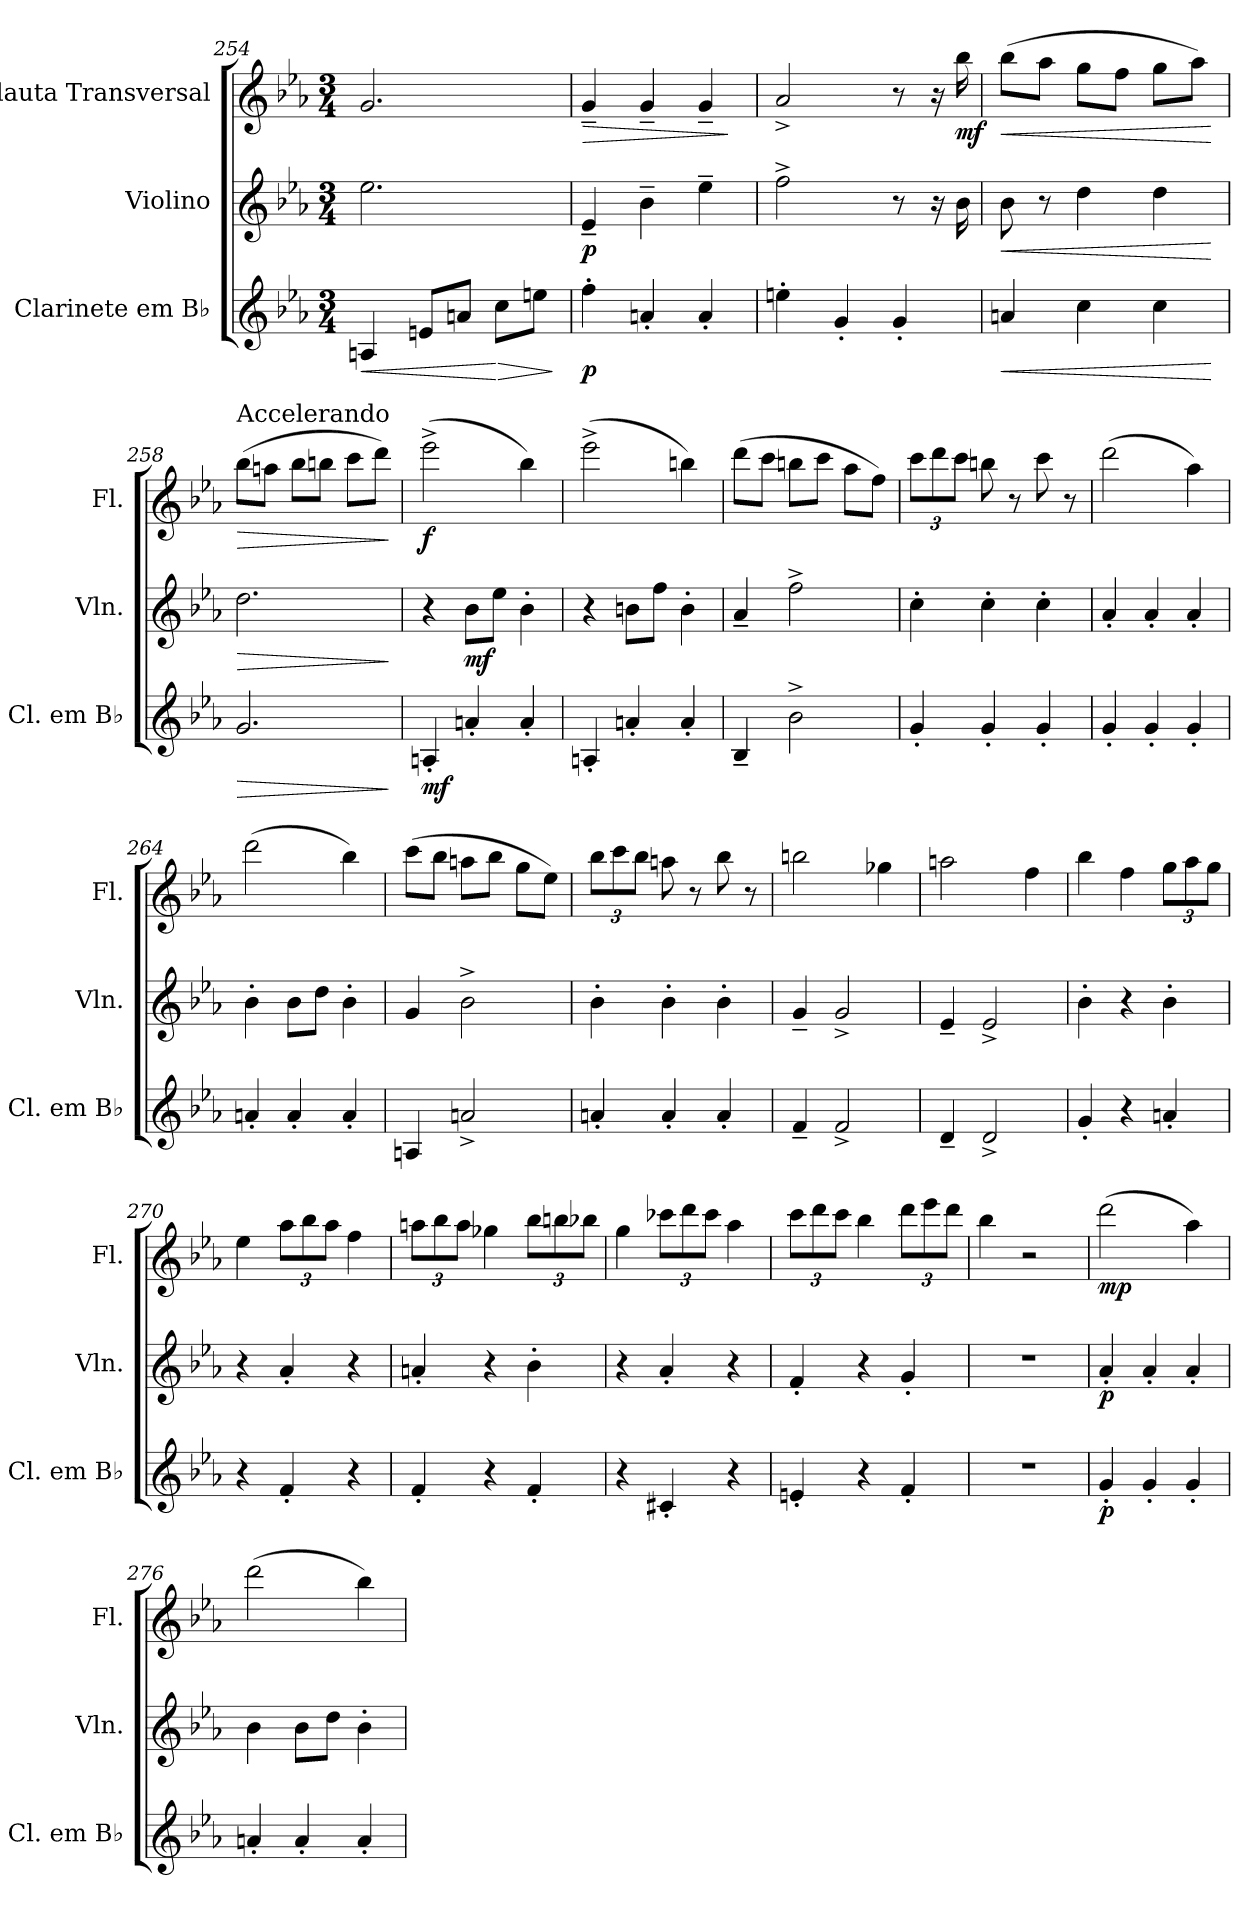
**kern	**dynam	**kern	**dynam	**kern	**dynam
*part3	*part3	*part2	*part2	*part1	*part1
*staff3	*staff3	*staff2	*staff2	*staff1	*staff1
*I"Clarinete em B♭	*	*I"Violino	*	*I"Flauta Transversal	*
*I'Cl. em B♭	*	*I'Vln.	*	*I'Fl.	*
!!LO:LB:g=z
*clefG2	*	*clefG2	*	*clefG2	*
*ITrd1c2	*	*	*	*	*
*k[b-e-a-d-g-]	*	*k[b-e-a-]	*	*k[b-e-a-]	*
*M3/4	*	*M3/4	*	*M3/4	*
=254	=254	=254	=254	=254	=254
!	!LO:HP:b	!	!	!	!
4Gn/	<	2.ee-\	.	2.g/	.
8dn/L	.	.	.	.	.
8gn/J	.	.	.	.	.
!	!LO:HP:n=1:b	!	!	!	!
8b-\L	[ >	.	.	.	.
8ddn\J	.	.	.	.	.
.	]	.	.	.	.
=255	=255	=255	=255	=255	=255
!	!LO:DY:b	!	!LO:DY:b	!	!LO:HP:b
4ee-'\	p	4e-~/	p	4g~/	>
4gn'/	.	4b-~\	.	4g~/	.
4g'/	.	4ee-~\	.	4g~/	.
.	.	.	.	.	]
=256	=256	=256	=256	=256	=256
4ddn'\	.	2ff^\	.	2a-^/	.
4f'/	.	.	.	.	.
4f'/	.	8r	.	8r	.
.	.	16r	.	16r	.
!	!	!	!	!	!LO:DY:b
.	.	16b-\	.	16bb-\	mf
=257	=257	=257	=257	=257	=257
!	!LO:HP:b	!	!LO:HP:b	!	!LO:HP:b
4gn/	<	8b-\	<	(>8bb-\L	<
.	.	8r	.	8aa-\J	.
4b-\	.	4dd\	.	8gg\L	.
.	.	.	.	8ff\J	.
4b-\	.	4dd\	.	8gg\L	.
.	.	.	.	8aa-\J)	.
.	[	.	[	.	[
=258	=258	=258	=258	=258	=258
!	!	!	!	!LO:TX:a:t=Accelerando	!
!	!LO:HP:b	!	!LO:HP:b	!	!LO:HP:b
2.f/	>	2.dd\	>	(>8bb-\L	>
.	.	.	.	8aan\J	.
.	.	.	.	8bb-\L	.
.	.	.	.	8bbn\J	.
.	.	.	.	8ccc\L	.
.	.	.	.	8ddd\J)	.
.	]	.	]	.	]
=259	=259	=259	=259	=259	=259
!	!LO:DY:b	!	!	!	!LO:DY:b
4Gn'/	mf	4r	.	(>2eee-^\	f
!	!	!	!LO:DY:b	!	!
4gn'/	.	8b-\L	mf	.	.
.	.	8ee-\J	.	.	.
4g'/	.	4b-'\	.	4bb-\)	.
!!LO:PB:g=z
=260	=260	=260	=260	=260	=260
4Gn'/	.	4r	.	(>2eee-^\	.
4gn'/	.	8bn\L	.	.	.
.	.	8ff\J	.	.	.
4g'/	.	4b'\	.	4bbn\)	.
=261	=261	=261	=261	=261	=261
4A-~/	.	4a-~/	.	(>8ddd\L	.
.	.	.	.	8ccc\J	.
2a-^\	.	2ff^\	.	8bbn\L	.
.	.	.	.	8ccc\J	.
.	.	.	.	8aa-\L	.
.	.	.	.	8ff\J)	.
=262	=262	=262	=262	=262	=262
*	*	*	*	*Xbrackettup	*
4f'/	.	4cc'\	.	12ccc\L	.
.	.	.	.	12ddd\	.
.	.	.	.	12ccc\J	.
4f'/	.	4cc'\	.	8bbn\	.
.	.	.	.	8r	.
4f'/	.	4cc'\	.	8ccc\	.
.	.	.	.	8r	.
=263	=263	=263	=263	=263	=263
4f'/	.	4a-'/	.	(>2ddd\	.
4f'/	.	4a-'/	.	.	.
4f'/	.	4a-'/	.	4aa-\)	.
=264	=264	=264	=264	=264	=264
4gn'/	.	4b-'\	.	(>2ddd\	.
4g'/	.	8b-\L	.	.	.
.	.	8dd\J	.	.	.
4g'/	.	4b-'\	.	4bb-\)	.
=265	=265	=265	=265	=265	=265
4Gn/	.	4g/	.	(>8ccc\L	.
.	.	.	.	8bb-\J	.
2gn^/	.	2b-^\	.	8aan\L	.
.	.	.	.	8bb-\J	.
.	.	.	.	8gg\L	.
.	.	.	.	8ee-\J)	.
!!LO:LB:g=z
=266	=266	=266	=266	=266	=266
4gn'/	.	4b-'\	.	12bb-\L	.
.	.	.	.	12ccc\	.
.	.	.	.	12bb-\J	.
4g'/	.	4b-'\	.	8aan\	.
.	.	.	.	8r	.
4g'/	.	4b-'\	.	8bb-\	.
.	.	.	.	8r	.
=267	=267	=267	=267	=267	=267
4e-~/	.	4g~/	.	2bbn\	.
2e-^/	.	2g^/	.	.	.
.	.	.	.	4gg-X\	.
=268	=268	=268	=268	=268	=268
4c~/	.	4e-~/	.	2aan\	.
2c^/	.	2e-^/	.	.	.
.	.	.	.	4ff\	.
=269	=269	=269	=269	=269	=269
4f'/	.	4b-'\	.	4bb-\	.
4r	.	4r	.	4ff\	.
4gn'/	.	4b-'\	.	12gg\L	.
.	.	.	.	12aa-\	.
.	.	.	.	12gg\J	.
=270	=270	=270	=270	=270	=270
4r	.	4r	.	4ee-\	.
4e-'/	.	4a-'/	.	12aa-\L	.
.	.	.	.	12bb-\	.
.	.	.	.	12aa-\J	.
4r	.	4r	.	4ff\	.
=271	=271	=271	=271	=271	=271
4e-'/	.	4an'/	.	12aan\L	.
.	.	.	.	12bb-\	.
.	.	.	.	12aa\J	.
4r	.	4r	.	4gg-X\	.
4e-'/	.	4b-'\	.	12bb-\L	.
.	.	.	.	12bbn\	.
.	.	.	.	12bb-X\J	.
!!LO:LB:g=z
=272	=272	=272	=272	=272	=272
4r	.	4r	.	4gg\	.
4Bn'/	.	4a-'/	.	12ccc-X\L	.
.	.	.	.	12ddd\	.
.	.	.	.	12ccc-\J	.
4r	.	4r	.	4aa-\	.
=273	=273	=273	=273	=273	=273
4dn'/	.	4f'/	.	12ccc\L	.
.	.	.	.	12ddd\	.
.	.	.	.	12ccc\J	.
4r	.	4r	.	4bb-\	.
4e-'/	.	4g'/	.	12ddd\L	.
.	.	.	.	12eee-\	.
.	.	.	.	12ddd\J	.
=274	=274	=274	=274	=274	=274
2.r	.	2.r	.	4bb-\	.
.	.	.	.	2r	.
=275	=275	=275	=275	=275	=275
!	!LO:DY:b	!	!LO:DY:b	!	!LO:DY:b
4f'/	p	4a-'/	p	(>2ddd\	mp
4f'/	.	4a-'/	.	.	.
4f'/	.	4a-'/	.	4aa-\)	.
=276	=276	=276	=276	=276	=276
4gn'/	.	4b-\	.	(>2ddd\	.
4g'/	.	8b-\L	.	.	.
.	.	8dd\J	.	.	.
4g'/	.	4b-'\	.	4bb-\)	.
=	=	=	=	=	=
*-	*-	*-	*-	*-	*-
